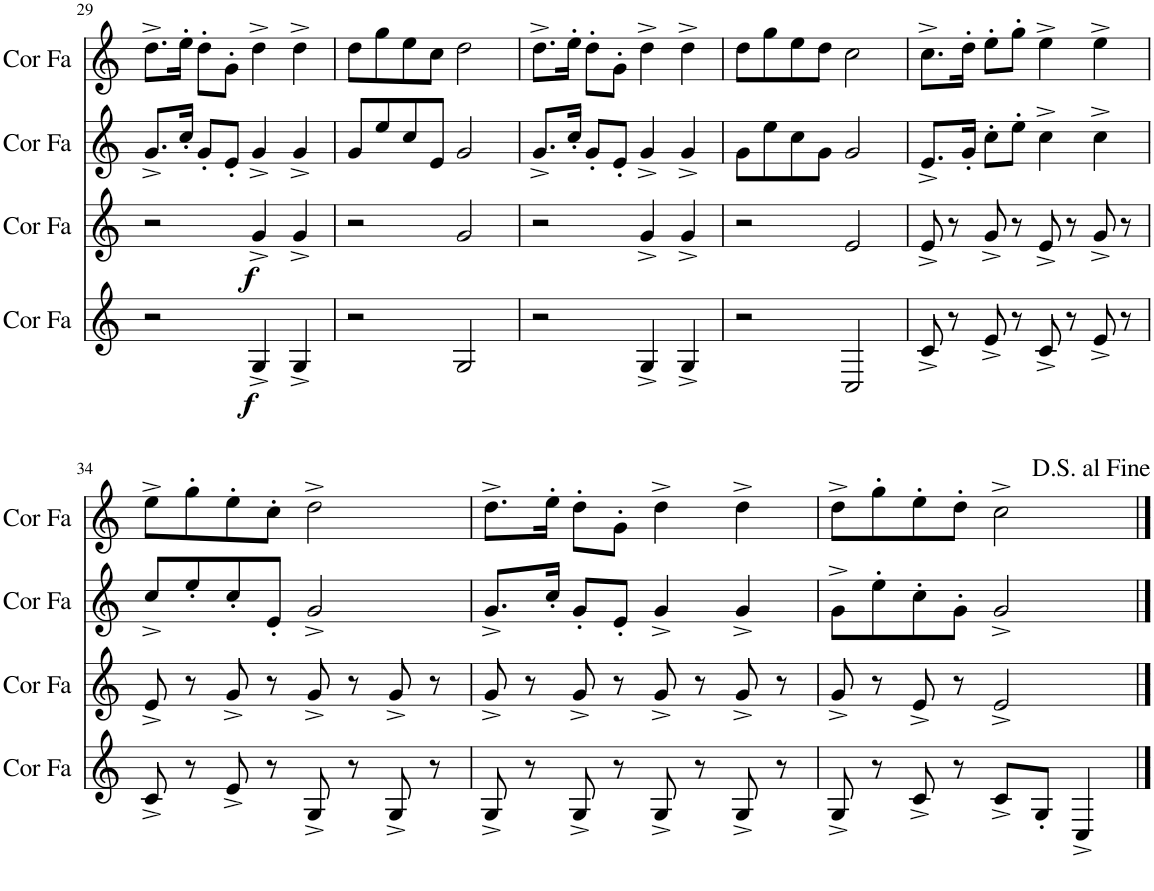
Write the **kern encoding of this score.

**kern	**dynam	**kern	**dynam	**kern	**kern
*part4	*part4	*part3	*part3	*part2	*part1
*staff4	*staff4	*staff3	*staff3	*staff2	*staff1
*I"Cor en Fa	*	*I"Cor en Fa	*	*I"Cor en Fa	*I"Cor en Fa
*I'Cor Fa	*	*I'Cor Fa	*	*I'Cor Fa	*I'Cor Fa
!!LO:PB:g=z
*clefG2	*	*clefG2	*	*clefG2	*clefG2
*Trd4c7	*	*Trd4c7	*	*Trd4c7	*Trd4c7
*k[]	*	*k[]	*	*k[]	*k[]
*M4/4	*	*M4/4	*	*M4/4	*M4/4
=29	=29	=29	=29	=29	=29
2r	.	2r	.	8.g^/L	8.dd^\L
.	.	.	.	16cc'/Jk	16ee'\Jk
.	.	.	.	8g'/L	8dd'\L
.	.	.	.	8e'/J	8g'\J
!	!LO:DY:b	!	!LO:DY:b	!	!
4G^/	f	4g^/	f	4g^/	4dd^\
4G^/	.	4g^/	.	4g^/	4dd^\
=30	=30	=30	=30	=30	=30
2r	.	2r	.	8g/L	8dd\L
.	.	.	.	8ee/	8gg\
.	.	.	.	8cc/	8ee\
.	.	.	.	8e/J	8cc\J
2G/	.	2g/	.	2g/	2dd\
=31	=31	=31	=31	=31	=31
2r	.	2r	.	8.g^/L	8.dd^\L
.	.	.	.	16cc'/Jk	16ee'\Jk
.	.	.	.	8g'/L	8dd'\L
.	.	.	.	8e'/J	8g'\J
4G^/	.	4g^/	.	4g^/	4dd^\
4G^/	.	4g^/	.	4g^/	4dd^\
=32	=32	=32	=32	=32	=32
2r	.	2r	.	8g\L	8dd\L
.	.	.	.	8ee\	8gg\
.	.	.	.	8cc\	8ee\
.	.	.	.	8g\J	8dd\J
2C/	.	2e/	.	2g/	2cc\
=33	=33	=33	=33	=33	=33
8c^/	.	8e^/	.	8.e^/L	8.cc^\L
8r	.	8r	.	.	.
.	.	.	.	16g'/Jk	16dd'\Jk
8e^/	.	8g^/	.	8cc'\L	8ee'\L
8r	.	8r	.	8ee'\J	8gg'\J
8c^/	.	8e^/	.	4cc^\	4ee^\
8r	.	8r	.	.	.
8e^/	.	8g^/	.	4cc^\	4ee^\
8r	.	8r	.	.	.
!!LO:LB:g=z
=34	=34	=34	=34	=34	=34
8c^/	.	8e^/	.	8cc^/L	8ee^\L
8r	.	8r	.	8ee'/	8gg'\
8e^/	.	8g^/	.	8cc'/	8ee'\
8r	.	8r	.	8e'/J	8cc'\J
8G^/	.	8g^/	.	2g^/	2dd^\
8r	.	8r	.	.	.
8G^/	.	8g^/	.	.	.
8r	.	8r	.	.	.
=35	=35	=35	=35	=35	=35
8G^/	.	8g^/	.	8.g^/L	8.dd^\L
8r	.	8r	.	.	.
.	.	.	.	16cc'/Jk	16ee'\Jk
8G^/	.	8g^/	.	8g'/L	8dd'\L
8r	.	8r	.	8e'/J	8g'\J
8G^/	.	8g^/	.	4g^/	4dd^\
8r	.	8r	.	.	.
8G^/	.	8g^/	.	4g^/	4dd^\
8r	.	8r	.	.	.
=36	=36	=36	=36	=36	=36
8G^/	.	8g^/	.	8g^\L	8dd^\L
8r	.	8r	.	8ee'\	8gg'\
8c^/	.	8e^/	.	8cc'\	8ee'\
8r	.	8r	.	8g'\J	8dd'\J
8c^/L	.	2e^/	.	2g^/	2cc^\
8G'/J	.	.	.	.	.
4C^/	.	.	.	.	.
==	==	==	==	==	==
*-	*-	*-	*-	*-	*-
